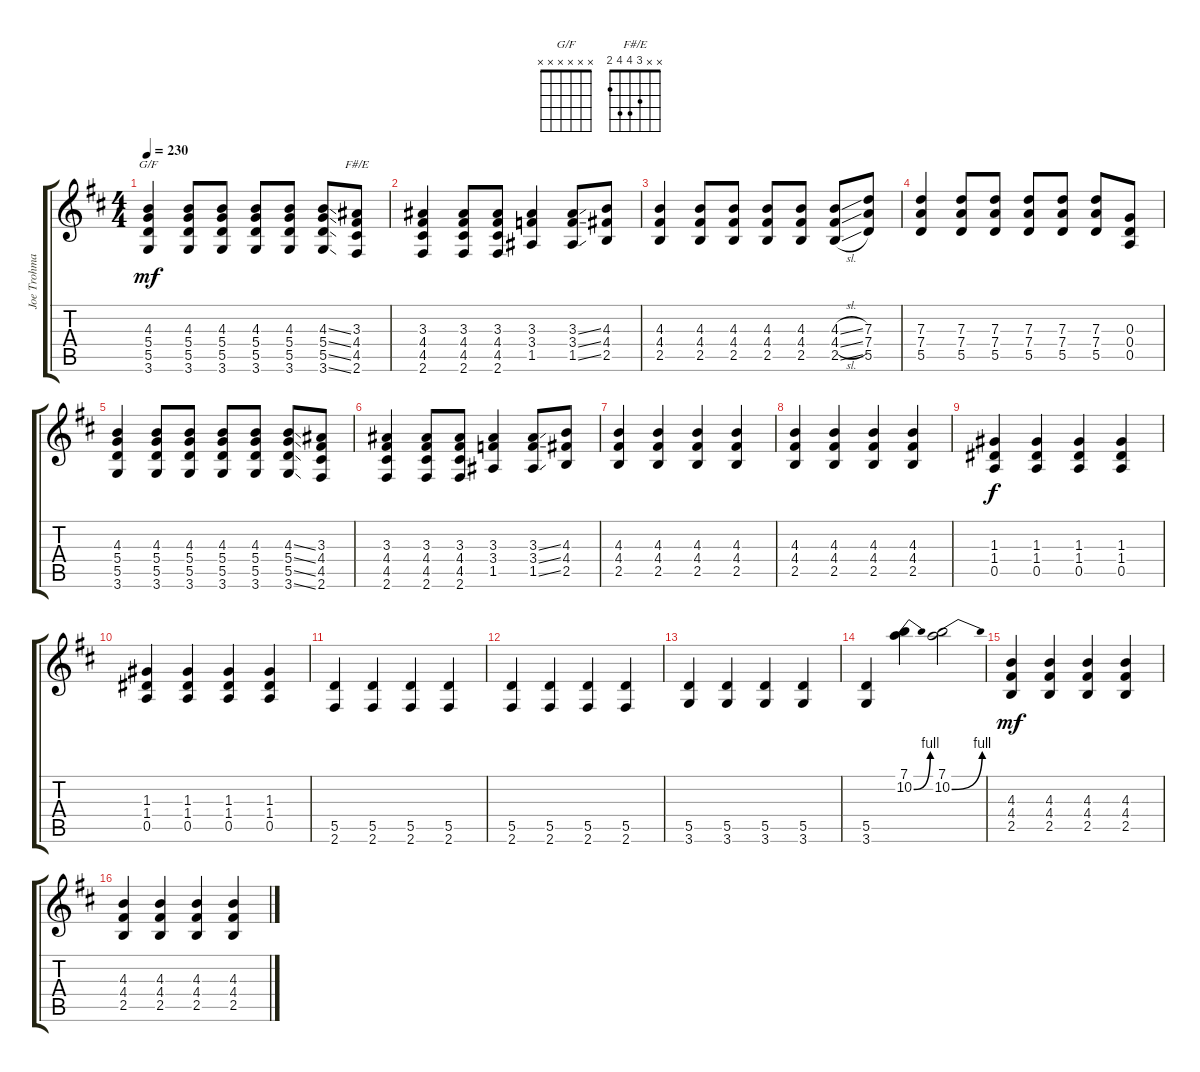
\track ("Joe Trohman" "Joe Trohma") {instrument distortionguitar}
\staff {score tabs}
\tuning (E4 B3 G3 D3 A2 E2) {hide}
\chord ("G/F" x x x x x x)
\chord ("F#/E" x x 3 4 4 2)
\ts (4 4)
\tempo 230
\clef g2
\ks d
(4.3 5.4 5.5 3.6).4{ch "G/F" dy mf} (4.3 5.4 5.5 3.6).8 (4.3 5.4 5.5 3.6).8 (4.3 5.4 5.5 3.6).8 (4.3 5.4 5.5 3.6).8 (4.3{ss} 5.4{ss} 5.5{ss} 3.6{ss}).8 (3.3 4.4 4.5 2.6).8{ch "F#/E"} |
(3.3 4.4 4.5 2.6).4 (3.3 4.4 4.5 2.6).8 (3.3 4.4 4.5 2.6).8 (3.3 3.4 1.5).4 (3.3{ss} 3.4{ss} 1.5{ss}).8 (4.3 4.4 2.5).8 |
(4.3 4.4 2.5).4 (4.3 4.4 2.5).8 (4.3 4.4 2.5).8 (4.3 4.4 2.5).8 (4.3 4.4 2.5).8 (4.3{sl} 4.4{sl} 2.5{sl}).8 (7.3 7.4 5.5).8 |
(7.3 7.4 5.5).4 (7.3 7.4 5.5).8 (7.3 7.4 5.5).8 (7.3 7.4 5.5).8 (7.3 7.4 5.5).8 (7.3 7.4 5.5).8 (0.3 0.4 0.5).8 |
(4.3 5.4 5.5 3.6).4 (4.3 5.4 5.5 3.6).8 (4.3 5.4 5.5 3.6).8 (4.3 5.4 5.5 3.6).8 (4.3 5.4 5.5 3.6).8 (4.3{ss} 5.4{ss} 5.5{ss} 3.6{ss}).8 (3.3 4.4 4.5 2.6).8 |
(3.3 4.4 4.5 2.6).4 (3.3 4.4 4.5 2.6).8 (3.3 4.4 4.5 2.6).8 (3.3 3.4 1.5).4 (3.3{ss} 3.4{ss} 1.5{ss}).8 (4.3 4.4 2.5).8 |
(4.3 4.4 2.5).4 (4.3 4.4 2.5).4 (4.3 4.4 2.5).4 (4.3 4.4 2.5).4 |
(4.3 4.4 2.5).4 (4.3 4.4 2.5).4 (4.3 4.4 2.5).4 (4.3 4.4 2.5).4 |
(1.3 1.4 0.5).4{dy f} (1.3 1.4 0.5).4 (1.3 1.4 0.5).4 (1.3 1.4 0.5).4 |
(1.3 1.4 0.5).4 (1.3 1.4 0.5).4 (1.3 1.4 0.5).4 (1.3 1.4 0.5).4 |
(5.5 2.6).4 (5.5 2.6).4 (5.5 2.6).4 (5.5 2.6).4 |
(5.5 2.6).4 (5.5 2.6).4 (5.5 2.6).4 (5.5 2.6).4 |
(5.5 3.6).4 (5.5 3.6).4 (5.5 3.6).4 (5.5 3.6).4 |
(5.5 3.6).4 (7.1 10.2{be (bend 0 0 60 4)}).4 (7.1 10.2{be (bend 0 0 60 4)}).2 |
(4.3 4.4 2.5).4{dy mf} (4.3 4.4 2.5).4 (4.3 4.4 2.5).4 (4.3 4.4 2.5).4 |
(4.3 4.4 2.5).4 (4.3 4.4 2.5).4 (4.3 4.4 2.5).4 (4.3 4.4 2.5).4
